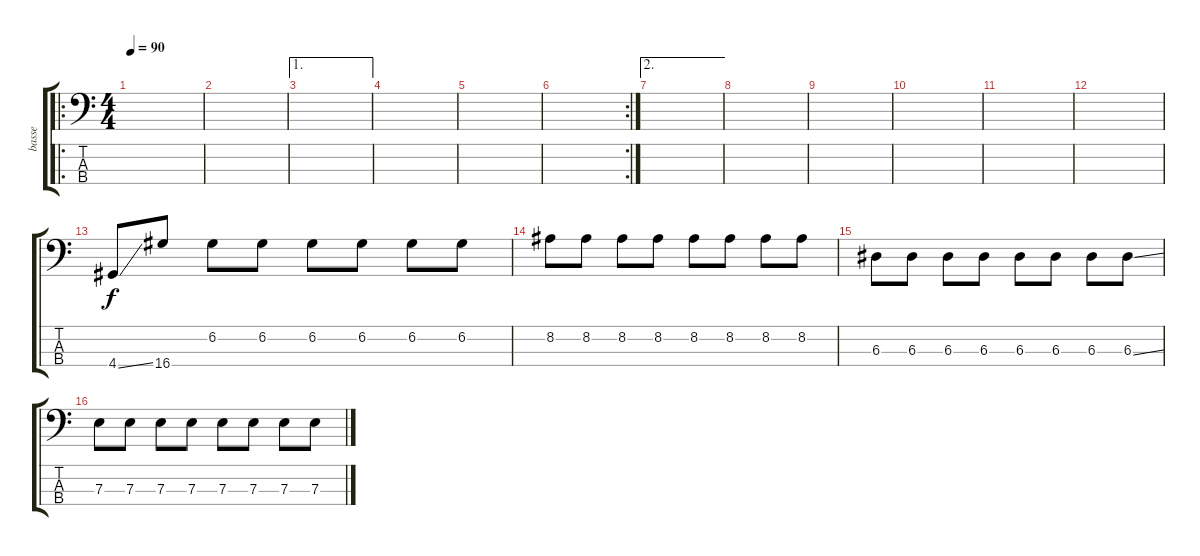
\track ("basse" "basse") {instrument electricguitarclean}
\staff {score tabs}
\tuning (G2 D2 A1 E1) {hide}
\ro
\ts (4 4)
\tempo 90
\clef f4
\ks c
|
|
\ae 1
|
|
|
\rc 2
|
\ae 2
|
|
|
|
|
|
4.4{ss}.8 16.4.8 6.2.8 6.2.8 6.2.8 6.2.8 6.2.8 6.2.8 |
8.2.8 8.2.8 8.2.8 8.2.8 8.2.8 8.2.8 8.2.8 8.2.8 |
6.3.8 6.3.8 6.3.8 6.3.8 6.3.8 6.3.8 6.3.8 6.3{ss}.8 |
7.3.8 7.3.8 7.3.8 7.3.8 7.3.8 7.3.8 7.3.8 7.3{ss}.8
